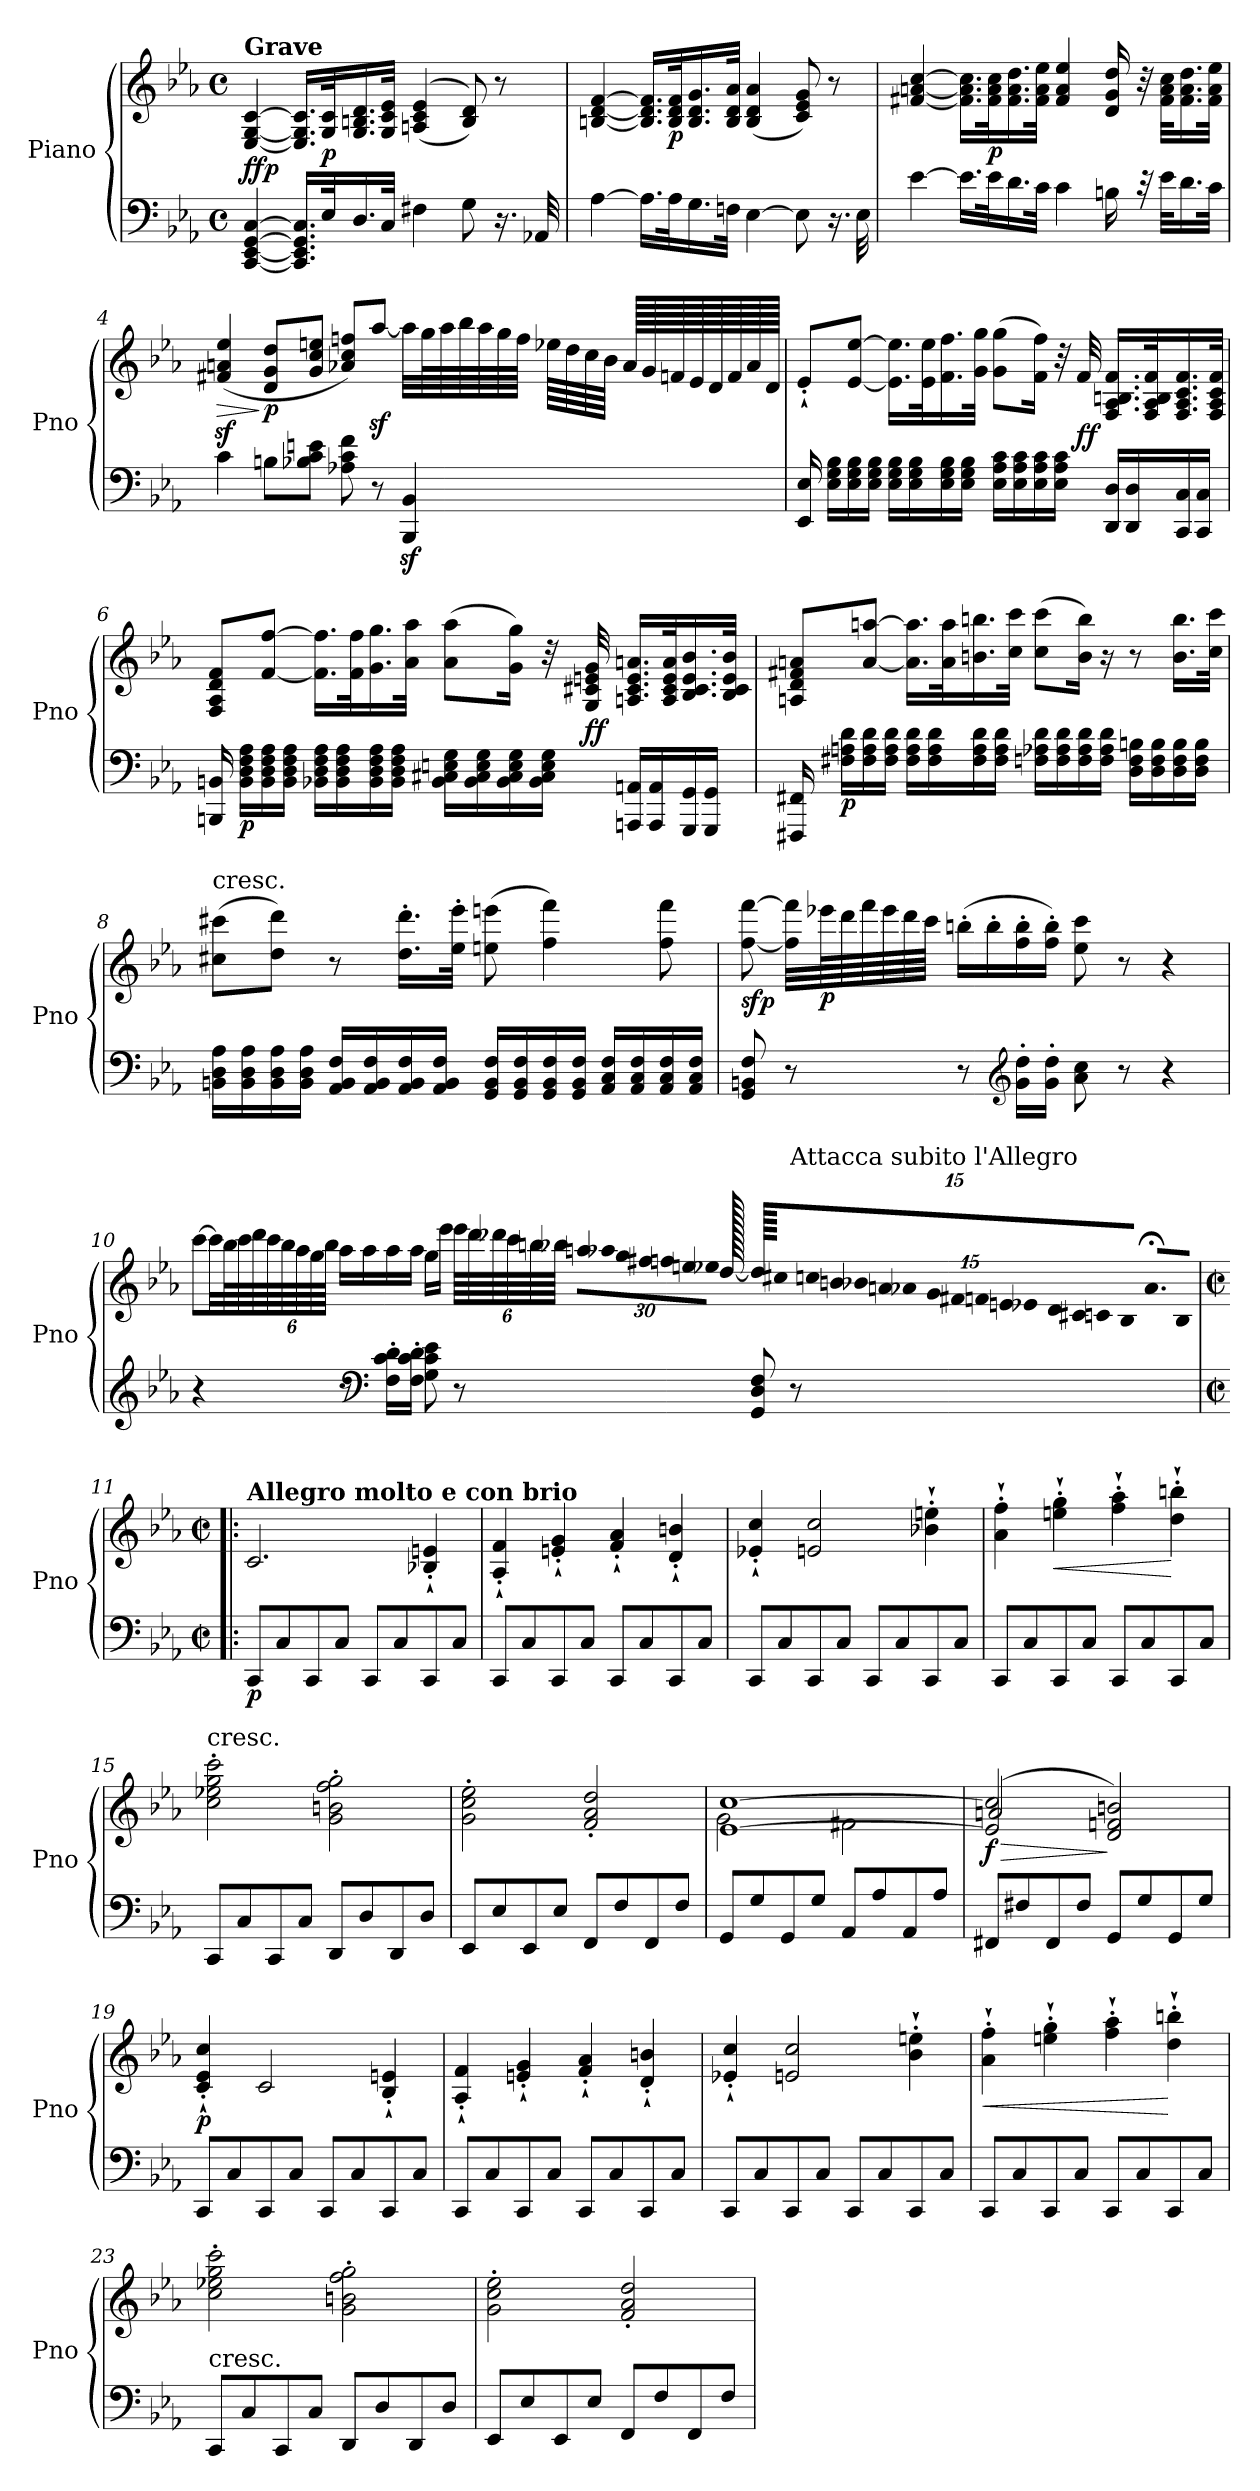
**kern	**kern	**dynam
*part1	*part1	*part1
*staff2	*staff1	*staff1/2
*I"Piano	*	*
*I'Pno	*	*
*clefF4	*clefG2	*
*k[b-e-a-]	*k[b-e-a-]	*
*E-:	*E-:	*
*M4/4	*M4/4	*
*met(c)	*met(c)	*
=1	=1	=1
!	!LO:TX:a:B:t=Grave	!
!	!	!LO:DY:b
!	!	!LO:DY:n=1:b
[4CC/ [4EE-/ [4GG/ [4C/	[4E-/ [4G/ [4c/	f fp
16.CC/] 16.EE-/] 16.GG/] 16.C/]LL	16.E-/] 16.G/] 16.c/]LL	.
!	!	!LO:DY:n=2:b
32E-/K	32G/ 32c/K	p
16.D/	16.G/ 16.Bn/ 16.d/	.
32C/JJk	32G/ 32c/ 32e-/JJk	.
4F#X\	(<(<4An/ 4c/ 4e-/	.
8G\	8B/ 8d/))	.
16.r	8r	.
32AA-X/	.	.
=2	=2	=2
!	!	!LO:DY:b
!	!	!LO:DY:n=1:b
[4A-\	[4Bn/ [4d/ [4f/	fp f
16.A-\LL]	16.B/] 16.d/] 16.f/]LL	.
!	!	!LO:DY:n=2:b
32A-\K	32B/ 32d/ 32f/K	p
16.G\	16.B/ 16.d/ 16.g/	.
32Fn\JJk	32B/ 32d/ 32a-/JJk	.
[4E-\	(<4B/ 4d/ 4a-/	.
8E-\]	8c/ 8e-/ 8g/)	.
16.r	8r	.
32E-\	.	.
!!LO:LB:g=z
=3	=3	=3
!	!	!LO:DY:b=2
!	!	!LO:DY:n=1:b
[4e-\	[4f#X/ [4an/ [4cc/	fp f
16.e-\LL]	16.f#\] 16.a\] 16.cc\]LL	.
!	!	!LO:DY:n=2:b
32e-\K	32f#\ 32a\ 32cc\K	p
16.d\	16.f#\ 16.a\ 16.dd\	.
32c\JJk	32f#\ 32a\ 32ee-\JJk	.
4c\	4f#/ 4a/ 4ee-/	.
16Bn\	16d/ 16g/ 16dd/	.
32rc	32r	.
32e-\KLL	32f#\ 32a\ 32cc\KLL	.
16.d\	16.f#\ 16.a\ 16.dd\	.
32c\JJk	32f#\ 32a\ 32ee-\JJk	.
!!LO:LB:g=z
=4	=4	=4
!	!	!LO:HP:b
4c\	(<4f#X/z< 4an/z< 4ee-/z<	>
!	!	!LO:DY:n=1:b
8Bn\L	8d/ 8g/ 8dd/L	] p
8B-X\ 8c\ 8en\J	8g/ 8cc/ 8een/J	.
8A-X\ 8c\ 8f\	8a-X/ 8cc/ 8ffn/L)	.
8r	[8aa-z</J	.
4BBB-/z< 4BB-/z<	32aa-\LLL]	.
.	64gg\L	.
.	64aa-\	.
.	64bb-\	.
.	64aa-\	.
.	64gg\	.
.	64ff\JJJJ	.
.	64ee-X\LLLL	.
.	64dd\	.
.	64cc\	.
.	64b-\JJJJ	.
.	128a-/LLLLL	.
.	128g/	.
.	128fn/	.
.	128e-/	.
.	128d/	.
.	128f/	.
.	128a-/	.
.	128d/JJJJJ	.
!!LO:LB:g=z
=5	=5	=5
16EE-/ 16E-/	8e-'`/L	.
16E-\ 16G\ 16B-\LL	.	.
16E-\ 16G\ 16B-\	[8e-/ [8ee-/J	.
16E-\ 16G\ 16B-\JJ	.	.
16E-\ 16G\ 16B-\LL	16.e-\] 16.ee-\]LL	.
16E-\ 16G\ 16B-\	.	.
.	32e-\ 32ee-\K	.
16E-\ 16G\ 16B-\	16.f\ 16.ff\	.
16E-\ 16G\ 16B-\JJ	.	.
.	32g\ 32gg\JJk	.
16E-\ 16A-\ 16c\LL	(>8g\ 8gg\L	.
16E-\ 16A-\ 16c\	.	.
16E-\ 16A-\ 16c\	16f\ 16ff\Jk)	.
16E-\ 16A-\ 16c\JJ	32r	.
!	!	!LO:DY:b
.	32f/	ff
16DD/ 16D/LL	16.F/ 16.A-/ 16.Bn/ 16.f/LL	.
16DD/ 16D/	.	.
.	32F/ 32A-/ 32B/ 32f/K	.
16CC/ 16C/	16.F/ 16.A-/ 16.c/ 16.f/	.
16CC/ 16C/JJ	.	.
.	32F/ 32A-/ 32c/ 32f/JJk	.
!!LO:LB:g=z
=6	=6	=6
16BBBn/ 16BBn/	8F/ 8A-/ 8d/ 8f/L	.
!	!	!LO:DY:b=2
16BB\ 16D\ 16F\ 16A-\LL	.	p
16BB\ 16D\ 16F\ 16A-\	[8f/ [8ff/J	.
16BB\ 16D\ 16F\ 16A-\JJ	.	.
16BB-X\ 16D\ 16F\ 16A-\LL	16.f\] 16.ff\]LL	.
16BB-\ 16D\ 16F\ 16A-\	.	.
.	32f\ 32ff\K	.
16BB-\ 16D\ 16F\ 16A-\	16.g\ 16.gg\	.
16BB-\ 16D\ 16F\ 16A-\JJ	.	.
.	32a-\ 32aa-\JJk	.
16BB-\ 16C#X\ 16En\ 16G\LL	(>8a-\ 8aa-\L	.
16BB-\ 16C#\ 16E\ 16G\	.	.
16BB-\ 16C#\ 16E\ 16G\	16g\ 16gg\Jk)	.
16BB-\ 16C#\ 16E\ 16G\JJ	32r	.
!	!	!LO:DY:b
.	32G/ 32c#X/ 32en/ 32g/	ff
16AAAn/ 16AAn/LL	16.An/ 16.c#/ 16.e/ 16.an/LL	.
16AAA/ 16AA/	.	.
.	32A/ 32c#/ 32e/ 32a/K	.
16GGG/ 16GG/	16.B-/ 16.c#/ 16.e/ 16.b-/	.
16GGG/ 16GG/JJ	.	.
.	32B-/ 32c#/ 32e/ 32b-/JJk	.
!!LO:PB:g=z
=7	=7	=7
16FFF#X/ 16FF#X/	8An/ 8d/ 8f#X/ 8an/L	.
!	!	!LO:DY:b=2
16F#X\ 16An\ 16d\LL	.	p
16F#\ 16A\ 16d\	[8a/ [8aan/J	.
16F#\ 16A\ 16d\JJ	.	.
16F#\ 16A\ 16d\LL	16.a\] 16.aa\]LL	.
16F#\ 16A\ 16d\	.	.
.	32a\ 32aa\K	.
16F#\ 16A\ 16d\	16.bn\ 16.bbn\	.
16F#\ 16A\ 16d\JJ	.	.
.	32cc\ 32ccc\JJk	.
16Fn\ 16A-X\ 16d\LL	(>8cc\ 8ccc\L	.
16F\ 16A-\ 16d\	.	.
16F\ 16A-\ 16d\	16b\ 16bb\Jk)	.
16F\ 16A-\ 16d\JJ	16r	.
16D\ 16F\ 16Bn\LL	8r	.
16D\ 16F\ 16B\	.	.
16D\ 16F\ 16B\	16.b\ 16.bb\LL	.
16D\ 16F\ 16B\JJ	.	.
.	32cc\ 32ccc\JJk	.
!!LO:LB:g=z
=8	=8	=8
!	!LO:TX:a:t=cresc.	!
16BBn\ 16D\ 16A-\LL	(>8cc#X\ 8ccc#X\L	.
16BB\ 16D\ 16A-\	.	.
16BB\ 16D\ 16A-\	8dd\ 8ddd\J)	.
16BB\ 16D\ 16A-\JJ	.	.
16AA-/ 16BB/ 16F/LL	8r	.
16AA-/ 16BB/ 16F/	.	.
16AA-/ 16BB/ 16F/	16.dd\' 16.ddd\'LL	.
16AA-/ 16BB/ 16F/JJ	.	.
.	32ee-\' 32eee-\'JJk	.
16GG/ 16BB/ 16F/LL	(>8een\ 8eeen\	.
16GG/ 16BB/ 16F/	.	.
16GG/ 16BB/ 16F/	4ff\ 4fff\)	.
16GG/ 16BB/ 16F/JJ	.	.
16AA-/ 16C/ 16F/LL	.	.
16AA-/ 16C/ 16F/	.	.
16AA-/ 16C/ 16F/	8ff\ 8fff\	.
16AA-/ 16C/ 16F/JJ	.	.
=9	=9	=9
!	!	!LO:DY:b
8GG/ 8BBn/ 8F/	[8ff\ [8fff\	sfp
8r	32ff\] 32fff\]LLL	.
!	!	!LO:DY:b
.	64eee-X\L	p
.	64ddd\	.
.	64fff\	.
.	64eee-\	.
.	64ddd\	.
.	64ccc\JJJJ	.
8r	(>16bbn'\LL	.
.	16bb'\	.
*clefG2	*	*
16g\' 16dd\'LL	16ff\' 16bb\'	.
16g\' 16dd\'JJ	16ff\' 16bb\'JJ)	.
8a-\ 8cc\	8ee-\ 8ccc\	.
8r	8r	.
4r	4r	.
!!LO:LB:g=z
=10	=10	=10
4r	[8ccc\L	.
.	32ccc\LL]	.
.	64bb-\L	.
.	64ccc\	.
*	*Xbrackettup	*
.	96ddd\	.
.	96ccc\	.
.	96bb-\	.
.	96aa-\	.
.	96gg\	.
.	96bb-\JJJJ	.
8r	16aa-\LL	.
.	16aa-\	.
*clefF4	*	*
16F\' 16c\' 16d\'LL	16aa-\	.
16F\' 16c\' 16d\'JJ	16aa-\JJ	.
8G\ 8c\ 8e-\	16gg\LL	.
.	16eee-\JJ	.
8r	96eee-\LLLL	.
.	96ddd\	.
.	96ddd-X\	.
.	96ccc\	.
.	96bbn\	.
.	96bb-X\JJJJ	.
!	!LO:N:vis=64	!
.	1920%17aan\LLLL	.
!	!LO:N:vis=64	!
.	1920%17aa-X\	.
!	!LO:N:vis=64	!
.	1920%17gg\	.
!	!LO:N:vis=64	!
.	1920%17ff#X\	.
!	!LO:N:vis=64	!
.	1920%17ffn\	.
!	!LO:N:vis=64	!
.	1920%17een\	.
!	!LO:N:vis=64	!
.	1920%17ee-X\JJJJ	.
.	[1920dd/	.
8GG/ 8D/ 8F/	960%7dd/LLLLL]	.
.	128cc#X/	.
.	128ccn/	.
.	128bn/	.
.	128b-X/	.
.	128an/	.
.	128a-X/	.
.	128g/	.
.	128f#X/	.
.	128fn/	.
.	128en/	.
.	128e-X/	.
.	128d/	.
.	128c#X/	.
.	128cn/	.
.	128B-/JJJJJ	.
!	!LO:TX:a:t=Attacca subito l'Allegro	!
.	16.a-;</LL	.
8r	.	.
.	32B-/JJk	.
.	1920ryy	.
!!LO:LB:g=z
=11!|:	=11!|:	=11!|:
*M2/2	*M2/2	*
*met(c|)	*met(c|)	*
!	!LO:TX:a:B:t=Allegro molto e con brio	!
!	!	!LO:DY:b=2
8CC/L	2.c/	p
8C/	.	.
8CC/	.	.
8C/J	.	.
8CC/L	.	.
8C/	.	.
8CC/	4B-X/'` 4en/'`	.
8C/J	.	.
=12	=12	=12
8CC/L	4A-/'` 4f/'`	.
8C/	.	.
8CC/	4en/'` 4g/'`	.
8C/J	.	.
8CC/L	4f/'` 4a-/'`	.
8C/	.	.
8CC/	4d/'` 4bn/'`	.
8C/J	.	.
=13	=13	=13
8CC/L	4e-X/'` 4cc/'`	.
8C/	.	.
8CC/	2en/ 2cc/	.
8C/J	.	.
8CC/L	.	.
8C/	.	.
8CC/	4b-X\'` 4een\'`	.
8C/J	.	.
=14	=14	=14
8CC/L	4a-\'` 4ff\'`	.
8C/	.	.
!	!	!LO:HP:b
8CC/	4een\'` 4gg\'`	<
8C/J	.	.
8CC/L	4ff\'` 4aa-\'`	.
8C/	.	.
8CC/	4dd\'` 4bbn\'`	[
8C/J	.	.
=15	=15	=15
!	!LO:TX:a:t=cresc.	!
8CC/L	2cc\' 2ee-X\' 2gg\' 2ccc\'	.
8C/	.	.
8CC/	.	.
8C/J	.	.
8DD/L	2g\' 2bn\' 2ff\' 2gg\'	.
8D/	.	.
8DD/	.	.
8D/J	.	.
!!LO:LB:g=z
=16	=16	=16
8EE-/L	2g\' 2cc\' 2ee-\'	.
8E-/	.	.
8EE-/	.	.
8E-/J	.	.
8FF/L	2f/' 2a-/' 2dd/'	.
8F/	.	.
8FF/	.	.
8F/J	.	.
=17	=17	=17
*	*^	*
8GG/L	[1e- [1cc	2g\	.
8G/	.	.	.
8GG/	.	.	.
8G/J	.	.	.
8AA-/L	.	2f#X\	.
8A-/	.	.	.
8AA-/	.	.	.
8A-/J	.	.	.
=18	=18	=18	=18
!	!	!	!LO:HP:b
!	!	!	!LO:DY:n=1:b
8FF#X/L	(>2e-/] 2cc/]	2an/	> f
8F#X/	.	.	.
8FF#/	.	.	.
8F#/J	.	.	.
8GG/L	2d/ 2fn/ 2bn/)	2ryy	]
8G/	.	.	.
8GG/	.	.	.
8G/J	.	.	.
*	*v	*v	*
=19	=19	=19
!	!	!LO:DY:b
8CC/L	4c/'` 4e-/'` 4cc/'`	p
8C/	.	.
8CC/	2c/	.
8C/J	.	.
8CC/L	.	.
8C/	.	.
8CC/	4B-/'` 4en/'`	.
8C/J	.	.
=20	=20	=20
8CC/L	4A-/'` 4f/'`	.
8C/	.	.
8CC/	4en/'` 4g/'`	.
8C/J	.	.
8CC/L	4f/'` 4a-/'`	.
8C/	.	.
8CC/	4d/'` 4bn/'`	.
8C/J	.	.
!!LO:LB:g=z
=21	=21	=21
8CC/L	4e-X/'` 4cc/'`	.
8C/	.	.
8CC/	2en/ 2cc/	.
8C/J	.	.
8CC/L	.	.
8C/	.	.
8CC/	4b-\'` 4een\'`	.
8C/J	.	.
=22	=22	=22
!	!	!LO:HP:b
8CC/L	4a-\'` 4ff\'`	<
8C/	.	.
8CC/	4een\'` 4gg\'`	.
8C/J	.	.
8CC/L	4ff\'` 4aa-\'`	.
8C/	.	.
8CC/	4dd\'` 4bbn\'`	[
8C/J	.	.
=23	=23	=23
!LO:TX:a:t=cresc.	!	!
8CC/L	2cc\' 2ee-X\' 2gg\' 2ccc\'	.
8C/	.	.
8CC/	.	.
8C/J	.	.
8DD/L	2g\' 2bn\' 2ff\' 2gg\'	.
8D/	.	.
8DD/	.	.
8D/J	.	.
=24	=24	=24
8EE-/L	2g\' 2cc\' 2ee-\'	.
8E-/	.	.
8EE-/	.	.
8E-/J	.	.
8FF/L	2f/' 2a-/' 2dd/'	.
8F/	.	.
8FF/	.	.
8F/J	.	.
=	=	=
*-	*-	*-
